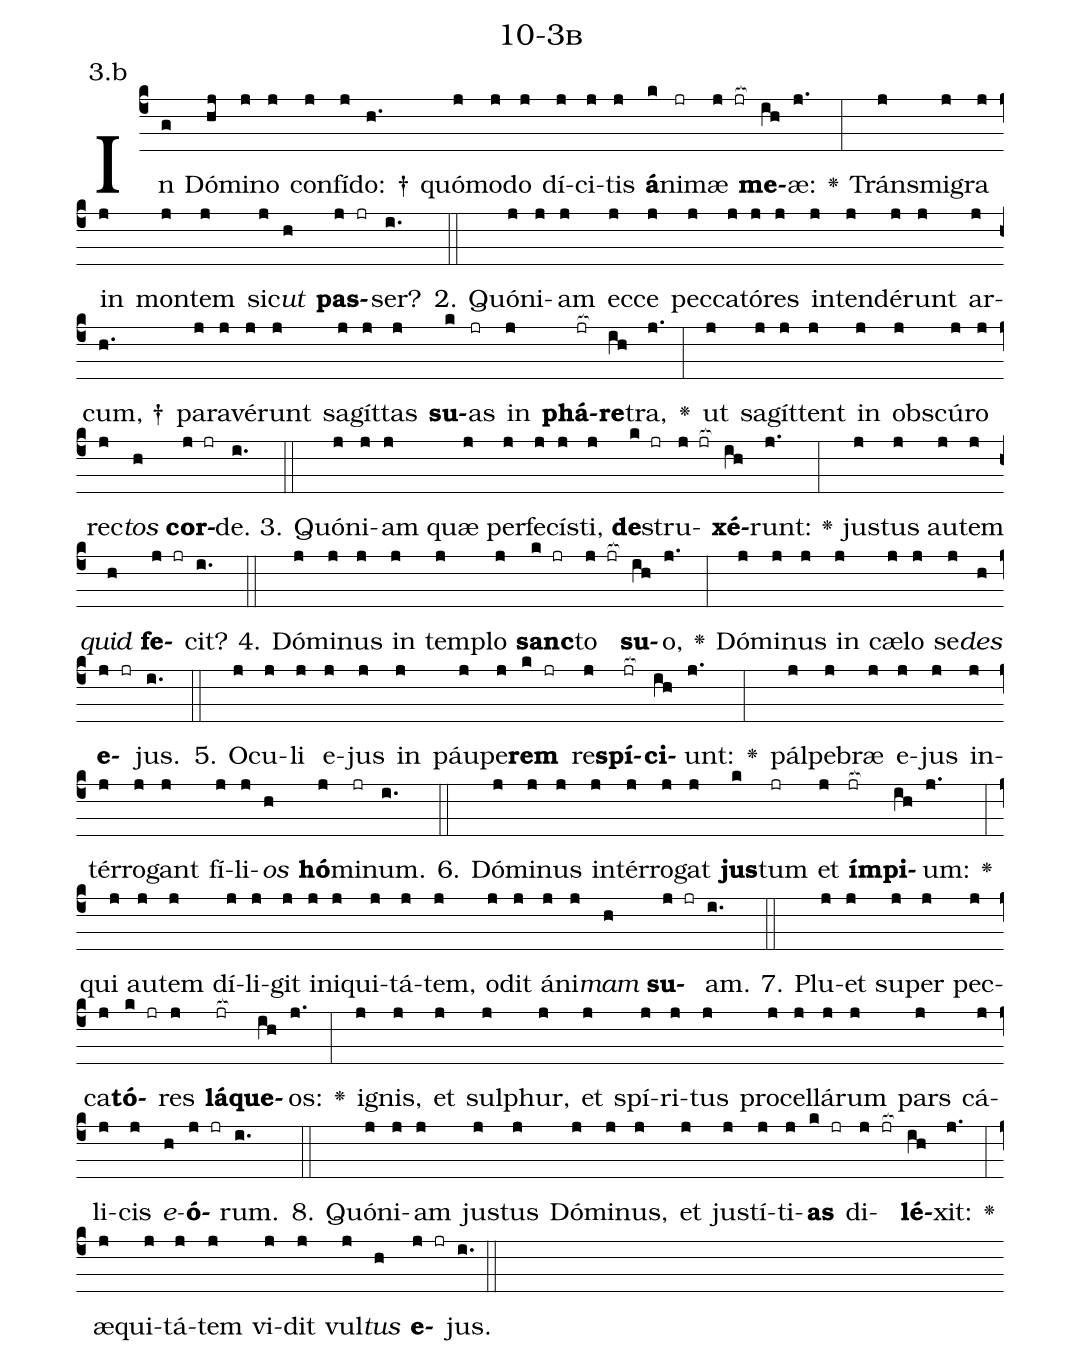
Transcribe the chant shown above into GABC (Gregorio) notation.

name: 10-3b;
annotation: 3.b;
%%
(c4)In(g) Dó(hj)mi(j)no(j) con(j)fí(j)do: †(h.) quó(j)mo(j)do(j) dí(j)ci(j)tis(j) <b>á</b>(k)ni(jr)mæ(j jr[ocb:1{]) <b>me</b>(ih[ocb:0}])æ:(j.) <v>\greheightstar</v>(:) Tráns(j)mi(j)gra(j) in(j) mon(j)tem(j) sic(j)<i>ut</i>(h) <b>pas</b>(j jr)ser?(i.) (::)
2. Quón(j)i(j)am(j) ec(j)ce(j) pec(j)ca(j)tó(j)res(j) in(j)ten(j)dé(j)runt(j) ar(j)cum, †(h.) pa(j)ra(j)vé(j)runt(j) sa(j)gít(j)tas(j) <b>su</b>(k)as(jr) in(j) <b>phá</b>(jr[ocb:1{])<b>re</b>(ih[ocb:0}])tra,(j.) <v>\greheightstar</v>(:) ut(j) sa(j)gít(j)tent(j) in(j) obs(j)cú(j)ro(j) rec(j)<i>tos</i>(h) <b>cor</b>(j jr)de.(i.) (::)
3. Quón(j)i(j)am(j) quæ(j) per(j)fe(j)cís(j)ti,(j) <b>de</b>(k jr)stru(j jr[ocb:1{])<b>xé</b>(ih[ocb:0}])runt:(j.) <v>\greheightstar</v>(:) jus(j)tus(j) au(j)tem(j) <i>quid</i>(h) <b>fe</b>(j jr)cit?(i.) (::)
4. Dó(j)mi(j)nus(j) in(j) tem(j)plo(j) <b>sanc</b>(k jr)to(j jr[ocb:1{]) <b>su</b>(ih[ocb:0}])o,(j.) <v>\greheightstar</v>(:) Dó(j)mi(j)nus(j) in(j) cæ(j)lo(j) se(j)<i>des</i>(h) <b>e</b>(j jr)jus.(i.) (::)
5. O(j)cu(j)li(j) e(j)jus(j) in(j) páu(j)pe(j)<b>rem</b>(k jr) re(j)<b>spí</b>(jr[ocb:1{])<b>ci</b>(ih[ocb:0}])unt:(j.) <v>\greheightstar</v>(:) pál(j)pe(j)bræ(j) e(j)jus(j) in(j)tér(j)ro(j)gant(j) fí(j)li(j)<i>os</i>(h) <b>hó</b>(j)mi(jr)num.(i.) (::)
6. Dó(j)mi(j)nus(j) in(j)tér(j)ro(j)gat(j) <b>jus</b>(k)tum(jr) et(j) <b>ím</b>(jr[ocb:1{])<b>pi</b>(ih[ocb:0}])um:(j.) <v>\greheightstar</v>(:) qui(j) au(j)tem(j) dí(j)li(j)git(j) in(j)i(j)qui(j)tá(j)tem,(j) o(j)dit(j) á(j)ni(j)<i>mam</i>(h) <b>su</b>(j jr)am.(i.) (::)
7. Plu(j)et(j) su(j)per(j) pec(j)ca(j)<b>tó</b>(k jr)res(j) <b>lá</b>(jr[ocb:1{])<b>que</b>(ih[ocb:0}])os:(j.) <v>\greheightstar</v>(:) i(j)gnis,(j) et(j) sul(j)phur,(j) et(j) spí(j)ri(j)tus(j) pro(j)cel(j)lá(j)rum(j) pars(j) cá(j)li(j)cis(j) <i>e</i>(h)<b>ó</b>(j jr)rum.(i.) (::)
8. Quón(j)i(j)am(j) jus(j)tus(j) Dó(j)mi(j)nus,(j) et(j) jus(j)tí(j)ti(j)<b>as</b>(k jr) di(j jr[ocb:1{])<b>lé</b>(ih[ocb:0}])xit:(j.) <v>\greheightstar</v>(:) æ(j)qui(j)tá(j)tem(j) vi(j)dit(j) vul(j)<i>tus</i>(h) <b>e</b>(j jr)jus.(i.) (::)
